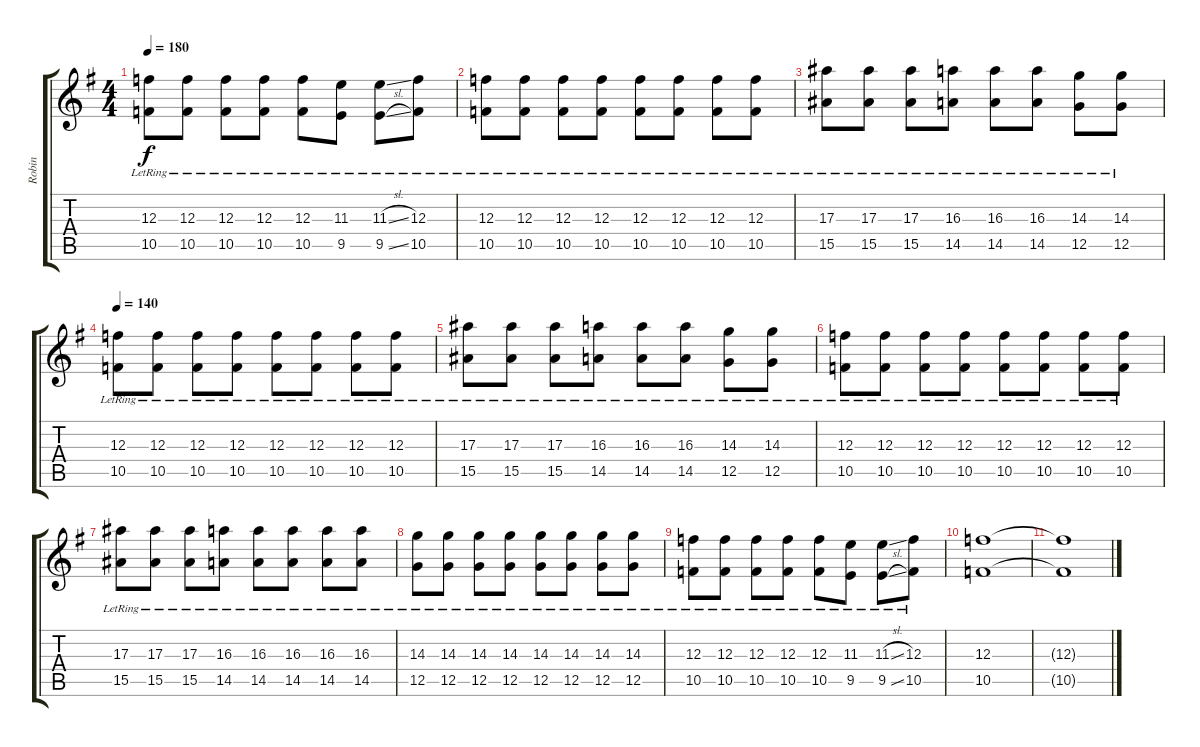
\track ("Robin" "Robin") {instrument acousticguitarsteel}
\staff {score tabs}
\tuning (D4 A3 F3 C3 G2 D2) {hide}
\ts (4 4)
\tempo 180
\clef g2
\ks eminor
(12.3{lr} 10.5{lr}).8{dy f} (12.3{lr} 10.5{lr}).8 (12.3{lr} 10.5{lr}).8 (12.3{lr} 10.5{lr}).8 (12.3{lr} 10.5{lr}).8 (11.3{lr} 9.5{lr}).8 (11.3{sl lr} 9.5{sl lr}).8 (12.3{lr} 10.5{lr}).8 |
(12.3{lr} 10.5{lr}).8 (12.3{lr} 10.5{lr}).8 (12.3{lr} 10.5{lr}).8 (12.3{lr} 10.5{lr}).8 (12.3{lr} 10.5{lr}).8 (12.3{lr} 10.5{lr}).8 (12.3{lr} 10.5{lr}).8 (12.3{lr} 10.5{lr}).8 |
(17.3{lr} 15.5{lr}).8 (17.3{lr} 15.5{lr}).8 (17.3{lr} 15.5{lr}).8 (16.3{lr} 14.5{lr}).8 (16.3{lr} 14.5{lr}).8 (16.3{lr} 14.5{lr}).8 (14.3{lr} 12.5{lr}).8 (14.3{lr} 12.5{lr}).8 |
\tempo 140
(12.3{lr} 10.5{lr}).8 (12.3{lr} 10.5{lr}).8 (12.3{lr} 10.5{lr}).8 (12.3{lr} 10.5{lr}).8 (12.3{lr} 10.5{lr}).8 (12.3{lr} 10.5{lr}).8 (12.3{lr} 10.5{lr}).8 (12.3{lr} 10.5{lr}).8 |
(17.3{lr} 15.5{lr}).8 (17.3{lr} 15.5{lr}).8 (17.3{lr} 15.5{lr}).8 (16.3{lr} 14.5{lr}).8 (16.3{lr} 14.5{lr}).8 (16.3{lr} 14.5{lr}).8 (14.3{lr} 12.5{lr}).8 (14.3{lr} 12.5{lr}).8 |
(12.3{lr} 10.5{lr}).8 (12.3{lr} 10.5{lr}).8 (12.3{lr} 10.5{lr}).8 (12.3{lr} 10.5{lr}).8 (12.3{lr} 10.5{lr}).8 (12.3{lr} 10.5{lr}).8 (12.3{lr} 10.5{lr}).8 (12.3{lr} 10.5{lr}).8 |
(17.3{lr} 15.5{lr}).8 (17.3{lr} 15.5{lr}).8 (17.3{lr} 15.5{lr}).8 (16.3{lr} 14.5{lr}).8 (16.3{lr} 14.5{lr}).8 (16.3{lr} 14.5{lr}).8 (16.3{lr} 14.5{lr}).8 (16.3{lr} 14.5{lr}).8 |
(14.3{lr} 12.5{lr}).8 (14.3{lr} 12.5{lr}).8 (14.3{lr} 12.5{lr}).8 (14.3{lr} 12.5{lr}).8 (14.3{lr} 12.5{lr}).8 (14.3{lr} 12.5{lr}).8 (14.3{lr} 12.5{lr}).8 (14.3{lr} 12.5{lr}).8 |
(12.3{lr} 10.5{lr}).8 (12.3{lr} 10.5{lr}).8 (12.3{lr} 10.5{lr}).8 (12.3{lr} 10.5{lr}).8 (12.3{lr} 10.5{lr}).8 (11.3{lr} 9.5{lr}).8 (11.3{sl lr} 9.5{sl lr}).8 (12.3{lr} 10.5{lr}).8 |
(12.3 10.5).1 |
(12.3{t} 10.5{t}).1
